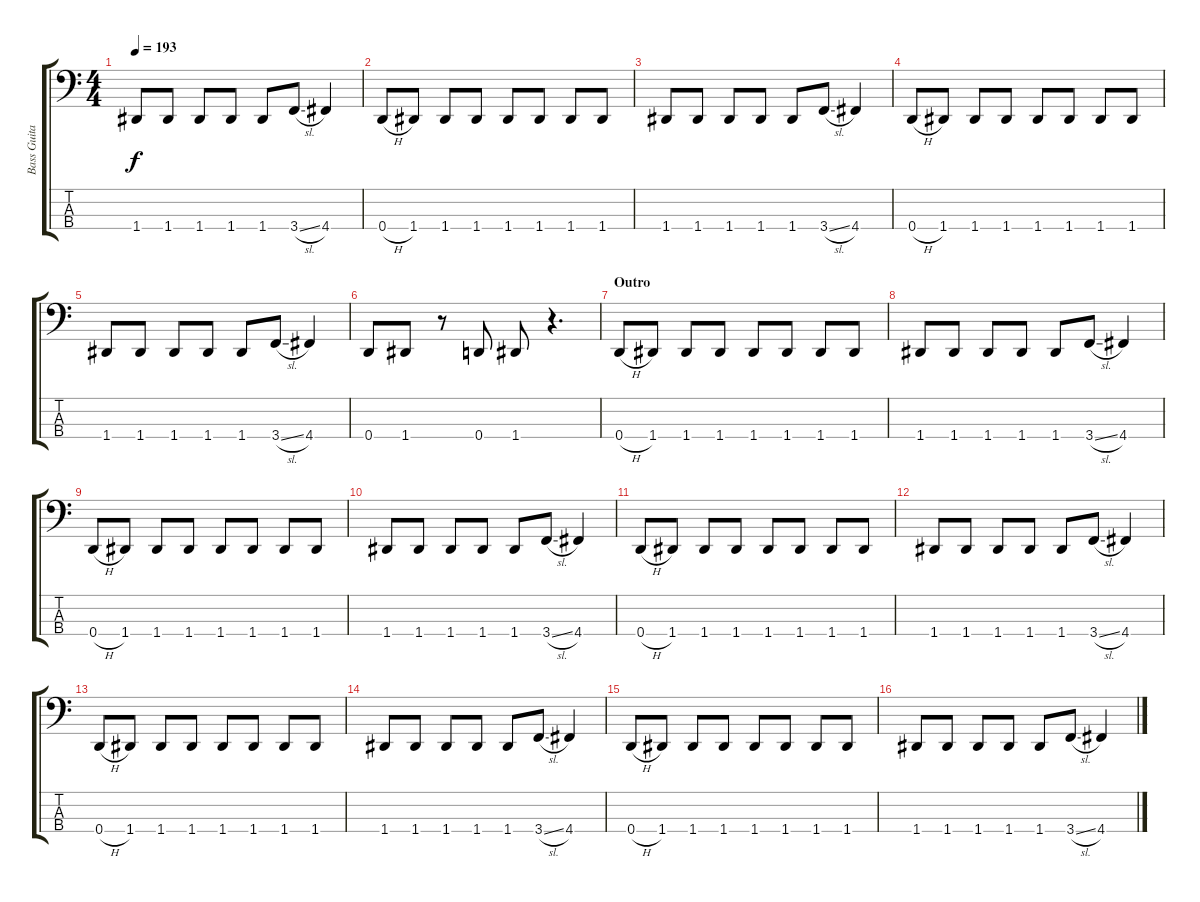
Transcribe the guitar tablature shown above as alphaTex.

\track ("Bass Guitar" "Bass Guita") {instrument electricbasspick}
\staff {score tabs}
\tuning (G2 D2 A1 D1) {hide}
\ts (4 4)
\tempo 193
\clef f4
\ks c
1.4.8{dy f} 1.4.8 1.4.8 1.4.8 1.4.8 3.4{sl}.8 4.4.4 |
0.4{h}.8 1.4.8 1.4.8 1.4.8 1.4.8 1.4.8 1.4.8 1.4.8 |
1.4.8 1.4.8 1.4.8 1.4.8 1.4.8 3.4{sl}.8 4.4.4 |
0.4{h}.8 1.4.8 1.4.8 1.4.8 1.4.8 1.4.8 1.4.8 1.4.8 |
1.4.8 1.4.8 1.4.8 1.4.8 1.4.8 3.4{sl}.8 4.4.4 |
0.4.8 1.4.8 r.8 0.4.8 1.4.8 r.4{d} |
\section ("" "Outro")
0.4{h}.8 1.4.8 1.4.8 1.4.8 1.4.8 1.4.8 1.4.8 1.4.8 |
1.4.8 1.4.8 1.4.8 1.4.8 1.4.8 3.4{sl}.8 4.4.4 |
0.4{h}.8 1.4.8 1.4.8 1.4.8 1.4.8 1.4.8 1.4.8 1.4.8 |
1.4.8 1.4.8 1.4.8 1.4.8 1.4.8 3.4{sl}.8 4.4.4 |
0.4{h}.8 1.4.8 1.4.8 1.4.8 1.4.8 1.4.8 1.4.8 1.4.8 |
1.4.8 1.4.8 1.4.8 1.4.8 1.4.8 3.4{sl}.8 4.4.4 |
0.4{h}.8 1.4.8 1.4.8 1.4.8 1.4.8 1.4.8 1.4.8 1.4.8 |
1.4.8 1.4.8 1.4.8 1.4.8 1.4.8 3.4{sl}.8 4.4.4 |
0.4{h}.8 1.4.8 1.4.8 1.4.8 1.4.8 1.4.8 1.4.8 1.4.8 |
1.4.8 1.4.8 1.4.8 1.4.8 1.4.8 3.4{sl}.8 4.4.4
